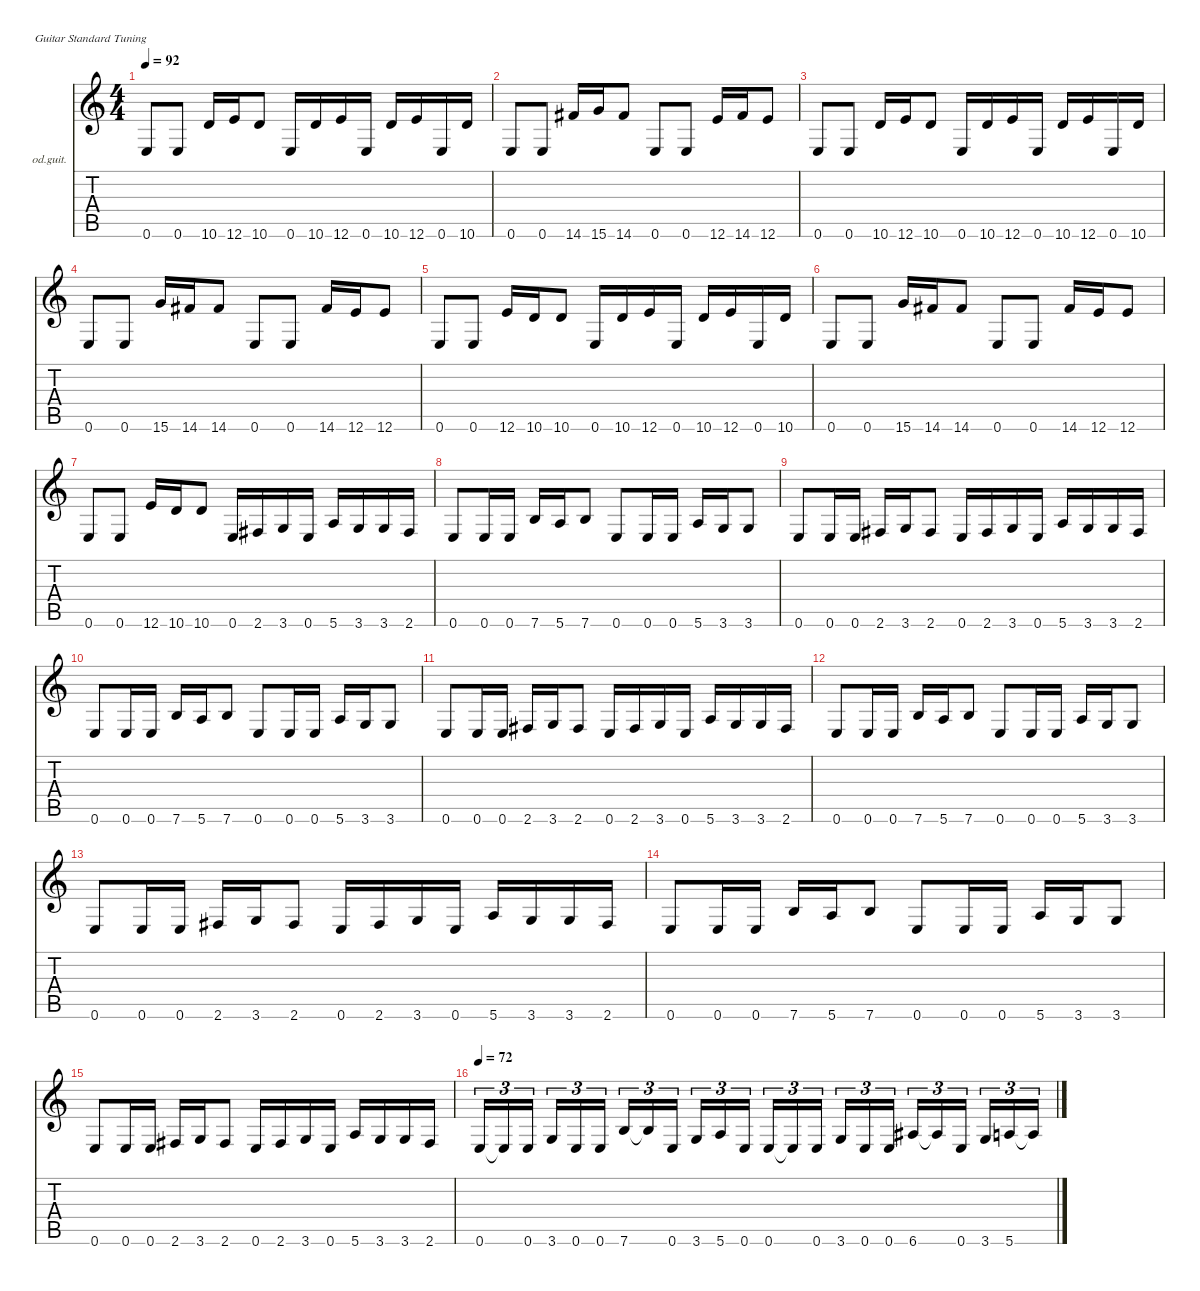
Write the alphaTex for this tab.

\defaultSystemsLayout 4
\hideDynamics
\bracketExtendMode nobrackets
\firstSystemTrackNameOrientation horizontal
\otherSystemsTrackNameOrientation horizontal
\track ("giorgos" "od.guit.") {instrument overdrivenguitar}
\staff {score tabs}
\tuning (E4 B3 G3 D3 A2 E2)
\ts (4 4)
\tempo 92
\clef g2
\ks c
0.6.8{dy f beam Up} 0.6.8{beam Up} 10.6.16{beam Up} 12.6.16{beam Up} 10.6.8{beam Up} 0.6.16{beam Up} 10.6.16{beam Up} 12.6.16{beam Up} 0.6.16{beam Up} 10.6.16{beam Up} 12.6.16{beam Up} 0.6.16{beam Up} 10.6.16{beam Up} |
0.6.8{beam Up} 0.6.8{beam Up} 14.6{acc #}.16{beam Up} 15.6.16{beam Up} 14.6{acc #}.8{beam Up} 0.6.8{beam Up} 0.6.8{beam Up} 12.6.16{beam Up} 14.6{acc #}.16{beam Up} 12.6.8{beam Up} |
0.6.8{beam Up} 0.6.8{beam Up} 10.6.16{beam Up} 12.6.16{beam Up} 10.6.8{beam Up} 0.6.16{beam Up} 10.6.16{beam Up} 12.6.16{beam Up} 0.6.16{beam Up} 10.6.16{beam Up} 12.6.16{beam Up} 0.6.16{beam Up} 10.6.16{beam Up} |
0.6.8{beam Up} 0.6.8{beam Up} 15.6.16{beam Up} 14.6{acc #}.16{beam Up} 14.6{acc #}.8{beam Up} 0.6.8{beam Up} 0.6.8{beam Up} 14.6{acc #}.16{beam Up} 12.6.16{beam Up} 12.6.8{beam Up} |
0.6.8{beam Up} 0.6.8{beam Up} 12.6.16{beam Up} 10.6.16{beam Up} 10.6.8{beam Up} 0.6.16{beam Up} 10.6.16{beam Up} 12.6.16{beam Up} 0.6.16{beam Up} 10.6.16{beam Up} 12.6.16{beam Up} 0.6.16{beam Up} 10.6.16{beam Up} |
0.6.8{beam Up} 0.6.8{beam Up} 15.6.16{beam Up} 14.6{acc #}.16{beam Up} 14.6{acc #}.8{beam Up} 0.6.8{beam Up} 0.6.8{beam Up} 14.6{acc #}.16{beam Up} 12.6.16{beam Up} 12.6.8{beam Up} |
0.6.8{beam Up} 0.6.8{beam Up} 12.6.16{beam Up} 10.6.16{beam Up} 10.6.8{beam Up} 0.6.16{beam Up} 2.6{acc #}.16{beam Up} 3.6.16{beam Up} 0.6.16{beam Up} 5.6.16{beam Up} 3.6.16{beam Up} 3.6.16{beam Up} 2.6{acc #}.16{beam Up} |
0.6.8{beam Up} 0.6.16{beam Up} 0.6.16{beam Up} 7.6.16{beam Up} 5.6.16{beam Up} 7.6.8{beam Up} 0.6.8{beam Up} 0.6.16{beam Up} 0.6.16{beam Up} 5.6.16{beam Up} 3.6.16{beam Up} 3.6.8{beam Up} |
0.6.8{beam Up} 0.6.16{beam Up} 0.6.16{beam Up} 2.6{acc #}.16{beam Up} 3.6.16{beam Up} 2.6{acc #}.8{beam Up} 0.6.16{beam Up} 2.6{acc #}.16{beam Up} 3.6.16{beam Up} 0.6.16{beam Up} 5.6.16{beam Up} 3.6.16{beam Up} 3.6.16{beam Up} 2.6{acc #}.16{beam Up} |
0.6.8{beam Up} 0.6.16{beam Up} 0.6.16{beam Up} 7.6.16{beam Up} 5.6.16{beam Up} 7.6.8{beam Up} 0.6.8{beam Up} 0.6.16{beam Up} 0.6.16{beam Up} 5.6.16{beam Up} 3.6.16{beam Up} 3.6.8{beam Up} |
0.6.8{beam Up} 0.6.16{beam Up} 0.6.16{beam Up} 2.6{acc #}.16{beam Up} 3.6.16{beam Up} 2.6{acc #}.8{beam Up} 0.6.16{beam Up} 2.6{acc #}.16{beam Up} 3.6.16{beam Up} 0.6.16{beam Up} 5.6.16{beam Up} 3.6.16{beam Up} 3.6.16{beam Up} 2.6{acc #}.16{beam Up} |
0.6.8{beam Up} 0.6.16{beam Up} 0.6.16{beam Up} 7.6.16{beam Up} 5.6.16{beam Up} 7.6.8{beam Up} 0.6.8{beam Up} 0.6.16{beam Up} 0.6.16{beam Up} 5.6.16{beam Up} 3.6.16{beam Up} 3.6.8{beam Up} |
0.6.8{beam Up} 0.6.16{beam Up} 0.6.16{beam Up} 2.6{acc #}.16{beam Up} 3.6.16{beam Up} 2.6{acc #}.8{beam Up} 0.6.16{beam Up} 2.6{acc #}.16{beam Up} 3.6.16{beam Up} 0.6.16{beam Up} 5.6.16{beam Up} 3.6.16{beam Up} 3.6.16{beam Up} 2.6{acc #}.16{beam Up} |
0.6.8{beam Up} 0.6.16{beam Up} 0.6.16{beam Up} 7.6.16{beam Up} 5.6.16{beam Up} 7.6.8{beam Up} 0.6.8{beam Up} 0.6.16{beam Up} 0.6.16{beam Up} 5.6.16{beam Up} 3.6.16{beam Up} 3.6.8{beam Up} |
0.6.8{beam Up} 0.6.16{beam Up} 0.6.16{beam Up} 2.6{acc #}.16{beam Up} 3.6.16{beam Up} 2.6{acc #}.8{beam Up} 0.6.16{beam Up} 2.6{acc #}.16{beam Up} 3.6.16{beam Up} 0.6.16{beam Up} 5.6.16{beam Up} 3.6.16{beam Up} 3.6.16{beam Up} 2.6{acc #}.16{beam Up} |
\tempo 72
0.6.16{tu (3 2) beam Up} 0.6{t}.16{tu (3 2) beam Up} 0.6.16{tu (3 2) beam Up} 3.6.16{tu (3 2) beam Up} 0.6.16{tu (3 2) beam Up} 0.6.16{tu (3 2) beam Up} 7.6.16{tu (3 2) beam Up} 7.6{t}.16{tu (3 2) beam Up} 0.6.16{tu (3 2) beam Up} 3.6.16{tu (3 2) beam Up} 5.6.16{tu (3 2) beam Up} 0.6.16{tu (3 2) beam Up} 0.6.16{tu (3 2) beam Up} 0.6{t}.16{tu (3 2) beam Up} 0.6.16{tu (3 2) beam Up} 3.6.16{tu (3 2) beam Up} 0.6.16{tu (3 2) beam Up} 0.6.16{tu (3 2) beam Up} 6.6{acc #}.16{tu (3 2) beam Up} 6.6{t acc #}.16{tu (3 2) beam Up} 0.6.16{tu (3 2) beam Up} 3.6.16{tu (3 2) beam Up} 5.6.16{tu (3 2) beam Up} 5.6{t}.16{tu (3 2) beam Up}
